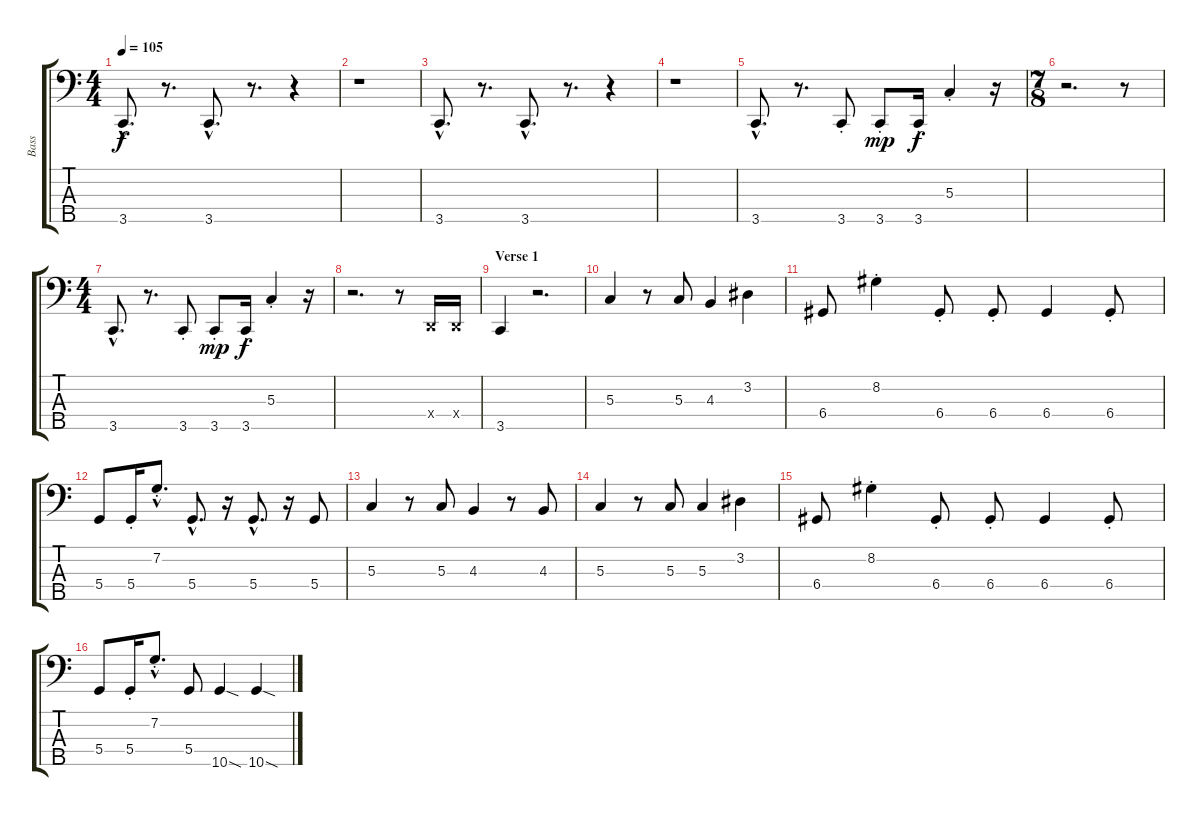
\track ("Bass" "Bass") {instrument electricbasspick}
\staff {score tabs}
\tuning (F2 C2 G1 D1 A0) {hide}
\ts (4 4)
\tempo 105
\clef f4
\ks c
3.5{hac}.8{d dy f instrument electricbasspick} r.8{d} 3.5{hac}.8{d} r.8{d} r.4 |
r.1 |
3.5{hac}.8{d} r.8{d} 3.5{hac}.8{d} r.8{d} r.4 |
r.1 |
3.5{hac}.8{d} r.8{d} 3.5{st}.8 3.5{st}.8{dy mp instrument slapbass1} 3.5{st}.16{dy f} 5.3{st}.4 r.16 |
\ts (7 8)
r.2{d} r.8 |
\ts (4 4)
3.5{hac}.8{d} r.8{d} 3.5{st}.8 3.5{st}.8{dy mp instrument slapbass1} 3.5{st}.16{dy f} 5.3{st}.4 r.16 |
r.2{d} r.8 0.4{x}.16 0.4{x}.16 |
\section ("" "Verse 1")
3.5.4 r.2{d} |
5.3.4 r.8 5.3.8 4.3.4 3.2.4 |
6.4.8 8.2{st}.4 6.4{st}.8 6.4{st}.8 6.4.4 6.4{st}.8 |
5.4.8 5.4{st}.16 7.2{hac st}.8{d} 5.4{hac}.8{d} r.16 5.4{hac}.8{d} r.16 5.4.8 |
5.3.4 r.8 5.3.8 4.3.4 r.8 4.3.8 |
5.3.4 r.8 5.3.8 5.3.4 3.2.4 |
6.4.8 8.2{st}.4 6.4{st}.8 6.4{st}.8 6.4.4 6.4{st}.8 |
5.4.8 5.4{st}.16 7.2{hac st}.8{d} 5.4.8 10.5{sod}.4 10.5{sod}.4
